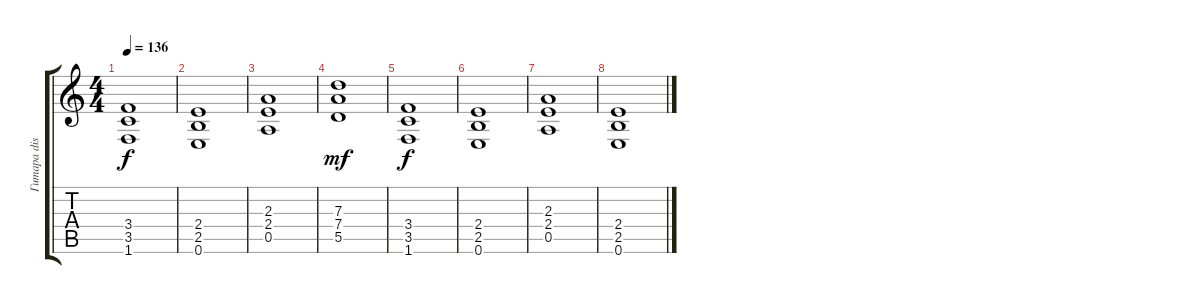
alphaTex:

\track ("Гитара dist" "Гитара dis") {instrument distortionguitar}
\staff {score tabs}
\tuning (E4 B3 G3 D3 A2 E2) {hide}
\ts (4 4)
\tempo 136
\clef g2
\ks c
(3.4 3.5 1.6).1{dy f} |
(2.4 2.5 0.6).1 |
(2.3 2.4 0.5).1 |
(7.3 7.4 5.5).1{dy mf} |
(3.4 3.5 1.6).1{dy f} |
(2.4 2.5 0.6).1 |
(2.3 2.4 0.5).1 |
(2.4 2.5 0.6).1
